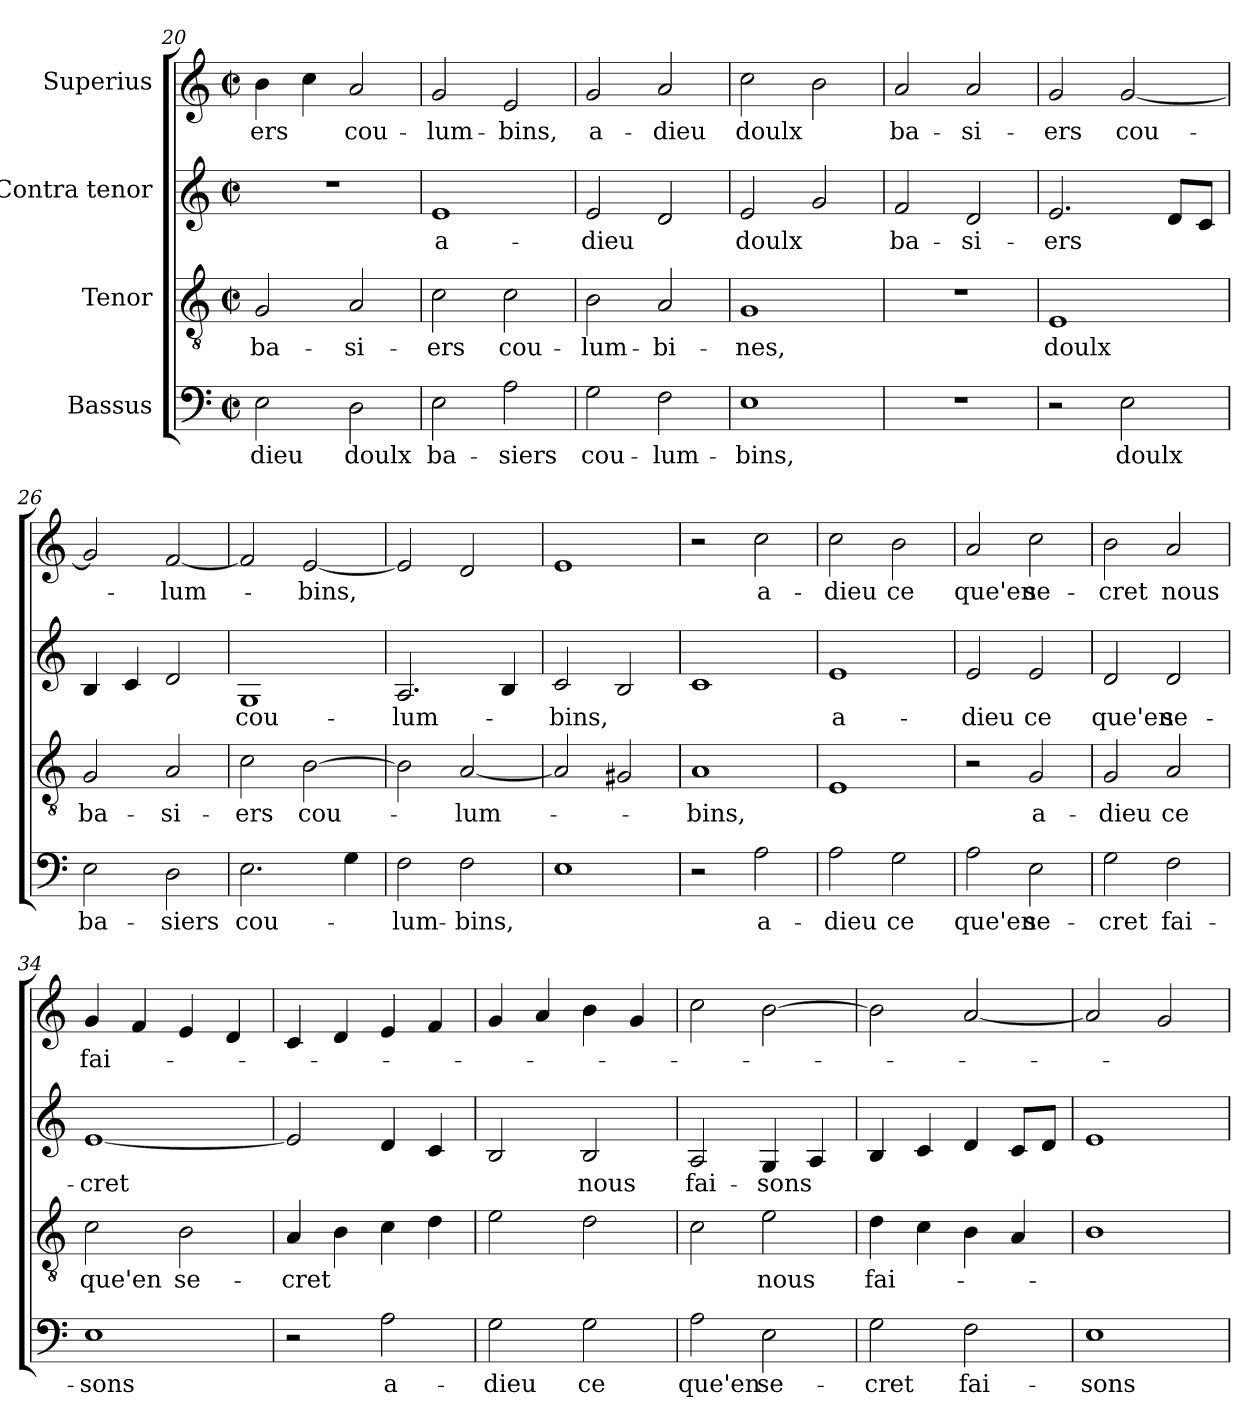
**kern	**text	**kern	**text	**kern	**text	**kern	**text
*part4	*part4	*part3	*part3	*part2	*part2	*part1	*part1
*staff4	*staff4	*staff3	*staff3	*staff2	*staff2	*staff1	*staff1
*I"Bassus	*	*I"Tenor	*	*I"Contra tenor	*	*I"Superius	*
*clefF4	*	*clefGv2	*	*clefG2	*	*clefG2	*
*k[]	*	*k[]	*	*k[]	*	*k[]	*
*C:	*	*C:	*	*C:	*	*C:	*
*M2/2	*	*M2/2	*	*M2/2	*	*M2/2	*
*met(c|)	*	*met(c|)	*	*met(c|)	*	*met(c|)	*
=20	=20	=20	=20	=20	=20	=20	=20
!	!LO:LY:b	!	!LO:LY:b	!	!	!	!LO:LY:b
2E\	-dieu	2G/	ba-	1r	.	4b\	-ers
.	.	.	.	.	.	4cc\	.
!	!LO:LY:b	!	!LO:LY:b	!	!	!	!LO:LY:b
2D\	doulx	2A/	-si-	.	.	2a/	cou-
=21	=21	=21	=21	=21	=21	=21	=21
!	!LO:LY:b	!	!LO:LY:b	!	!LO:LY:b	!	!LO:LY:b
2E\	ba-	2c\	-ers	1e	a-	2g/	-lum-
!	!LO:LY:b	!	!LO:LY:b	!	!	!	!LO:LY:b
2A\	-siers	2c\	cou-	.	.	2e/	-bins,
=22	=22	=22	=22	=22	=22	=22	=22
!	!LO:LY:b	!	!LO:LY:b	!	!LO:LY:b	!	!LO:LY:b
2G\	cou-	2B\	-lum-	2e/	-dieu	2g/	a-
!	!LO:LY:b	!	!LO:LY:b	!	!	!	!LO:LY:b
2F\	-lum-	2A/	-bi-	2d/	.	2a/	-dieu
!!LO:LB:g=z
=23	=23	=23	=23	=23	=23	=23	=23
!	!LO:LY:b	!	!LO:LY:b	!	!LO:LY:b	!	!LO:LY:b
1E	-bins,	1G	-nes,	2e/	doulx	2cc\	doulx
.	.	.	.	2g/	.	2b\	.
=24	=24	=24	=24	=24	=24	=24	=24
!	!	!	!	!	!LO:LY:b	!	!LO:LY:b
1r	.	1r	.	2f/	ba-	2a/	ba-
!	!	!	!	!	!LO:LY:b	!	!LO:LY:b
.	.	.	.	2d/	-si-	2a/	-si-
=25	=25	=25	=25	=25	=25	=25	=25
!	!	!	!LO:LY:b	!	!LO:LY:b	!	!LO:LY:b
2r	.	1E	doulx	2.e/	-ers	2g/	-ers
!	!LO:LY:b	!	!	!	!	!	!LO:LY:b
2E\	doulx	.	.	.	.	[2g/	cou-
.	.	.	.	8d/L	.	.	.
.	.	.	.	8c/J	.	.	.
=26	=26	=26	=26	=26	=26	=26	=26
!	!LO:LY:b	!	!LO:LY:b	!	!	!	!
2E\	ba-	2G/	ba-	4B/	.	2g/]	.
.	.	.	.	4c/	.	.	.
!	!LO:LY:b	!	!LO:LY:b	!	!	!	!LO:LY:b
2D\	-siers	2A/	-si-	2d/	.	[2f/	-lum-
=27	=27	=27	=27	=27	=27	=27	=27
!	!LO:LY:b	!	!LO:LY:b	!	!LO:LY:b	!	!
2.E\	cou-	2c\	-ers	1G	cou-	2f/]	.
!	!	!	!LO:LY:b	!	!	!	!LO:LY:b
.	.	[2B\	cou-	.	.	[2e/	-bins,
4G\	.	.	.	.	.	.	.
=28	=28	=28	=28	=28	=28	=28	=28
!	!LO:LY:b	!	!	!	!LO:LY:b	!	!
2F\	-lum-	2B\]	.	2.A/	-lum-	2e/]	.
!	!LO:LY:b	!	!LO:LY:b	!	!	!	!
2F\	-bins,	[2A/	-lum-	.	.	2d/	.
.	.	.	.	4B/	.	.	.
=29	=29	=29	=29	=29	=29	=29	=29
!	!	!	!	!	!LO:LY:b	!	!
1E	.	2A/]	.	2c/	-bins,	1e	.
.	.	2G#X/	.	2B/	.	.	.
=30	=30	=30	=30	=30	=30	=30	=30
!	!	!	!LO:LY:b	!	!	!	!
2r	.	1A	-bins,	1c	.	2r	.
!	!LO:LY:b	!	!	!	!	!	!LO:LY:b
2A\	a-	.	.	.	.	2cc\	a-
!!LO:LB:g=z
=31	=31	=31	=31	=31	=31	=31	=31
!	!LO:LY:b	!	!	!	!LO:LY:b	!	!LO:LY:b
2A\	-dieu	1E	.	1e	a-	2cc\	-dieu
!	!LO:LY:b	!	!	!	!	!	!LO:LY:b
2G\	ce	.	.	.	.	2b\	ce
=32	=32	=32	=32	=32	=32	=32	=32
!	!LO:LY:b	!	!	!	!LO:LY:b	!	!LO:LY:b
2A\	que'en	2r	.	2e/	-dieu	2a/	que'en
!	!LO:LY:b	!	!LO:LY:b	!	!LO:LY:b	!	!LO:LY:b
2E\	se-	2G/	a-	2e/	ce	2cc\	se-
=33	=33	=33	=33	=33	=33	=33	=33
!	!LO:LY:b	!	!LO:LY:b	!	!LO:LY:b	!	!LO:LY:b
2G\	-cret	2G/	-dieu	2d/	que'en	2b\	-cret
!	!LO:LY:b	!	!LO:LY:b	!	!LO:LY:b	!	!LO:LY:b
2F\	fai-	2A/	ce	2d/	se-	2a/	nous
=34	=34	=34	=34	=34	=34	=34	=34
!	!LO:LY:b	!	!LO:LY:b	!	!LO:LY:b	!	!LO:LY:b
1E	-sons	2c\	que'en	[1e	-cret	4g/	fai-
.	.	.	.	.	.	4f/	.
!	!	!	!LO:LY:b	!	!	!	!
.	.	2B\	se-	.	.	4e/	.
.	.	.	.	.	.	4d/	.
=35	=35	=35	=35	=35	=35	=35	=35
!	!	!	!LO:LY:b	!	!	!	!
2r	.	4A/	-cret	2e/]	.	4c/	.
.	.	4B\	.	.	.	4d/	.
!	!LO:LY:b	!	!	!	!	!	!
2A\	a-	4c\	.	4d/	.	4e/	.
.	.	4d\	.	4c/	.	4f/	.
=36	=36	=36	=36	=36	=36	=36	=36
!	!LO:LY:b	!	!	!	!	!	!
2G\	-dieu	2e\	.	2B/	.	4g/	.
.	.	.	.	.	.	4a/	.
!	!LO:LY:b	!	!	!	!LO:LY:b	!	!
2G\	ce	2d\	.	2B/	nous	4b\	.
.	.	.	.	.	.	4g/	.
!!LO:PB:g=z
=37	=37	=37	=37	=37	=37	=37	=37
!	!LO:LY:b	!	!	!	!LO:LY:b	!	!
2A\	que'en	2c\	.	2A/	fai-	2cc\	.
!	!LO:LY:b	!	!LO:LY:b	!	!LO:LY:b	!	!
2E\	se-	2e\	nous	4G/	-sons	[2b\	.
.	.	.	.	4A/	.	.	.
=38	=38	=38	=38	=38	=38	=38	=38
!	!LO:LY:b	!	!LO:LY:b	!	!	!	!
2G\	-cret	4d\	fai-	4B/	.	2b\]	.
.	.	4c\	.	4c/	.	.	.
!	!LO:LY:b	!	!	!	!	!	!
2F\	fai-	4B\	.	4d/	.	[2a/	.
.	.	4A/	.	8c/L	.	.	.
.	.	.	.	8d/J	.	.	.
=39	=39	=39	=39	=39	=39	=39	=39
!	!LO:LY:b	!	!	!	!	!	!
1E	-sons	1B	.	1e	.	2a/]	.
.	.	.	.	.	.	2g/	.
=	=	=	=	=	=	=	=
*-	*-	*-	*-	*-	*-	*-	*-
